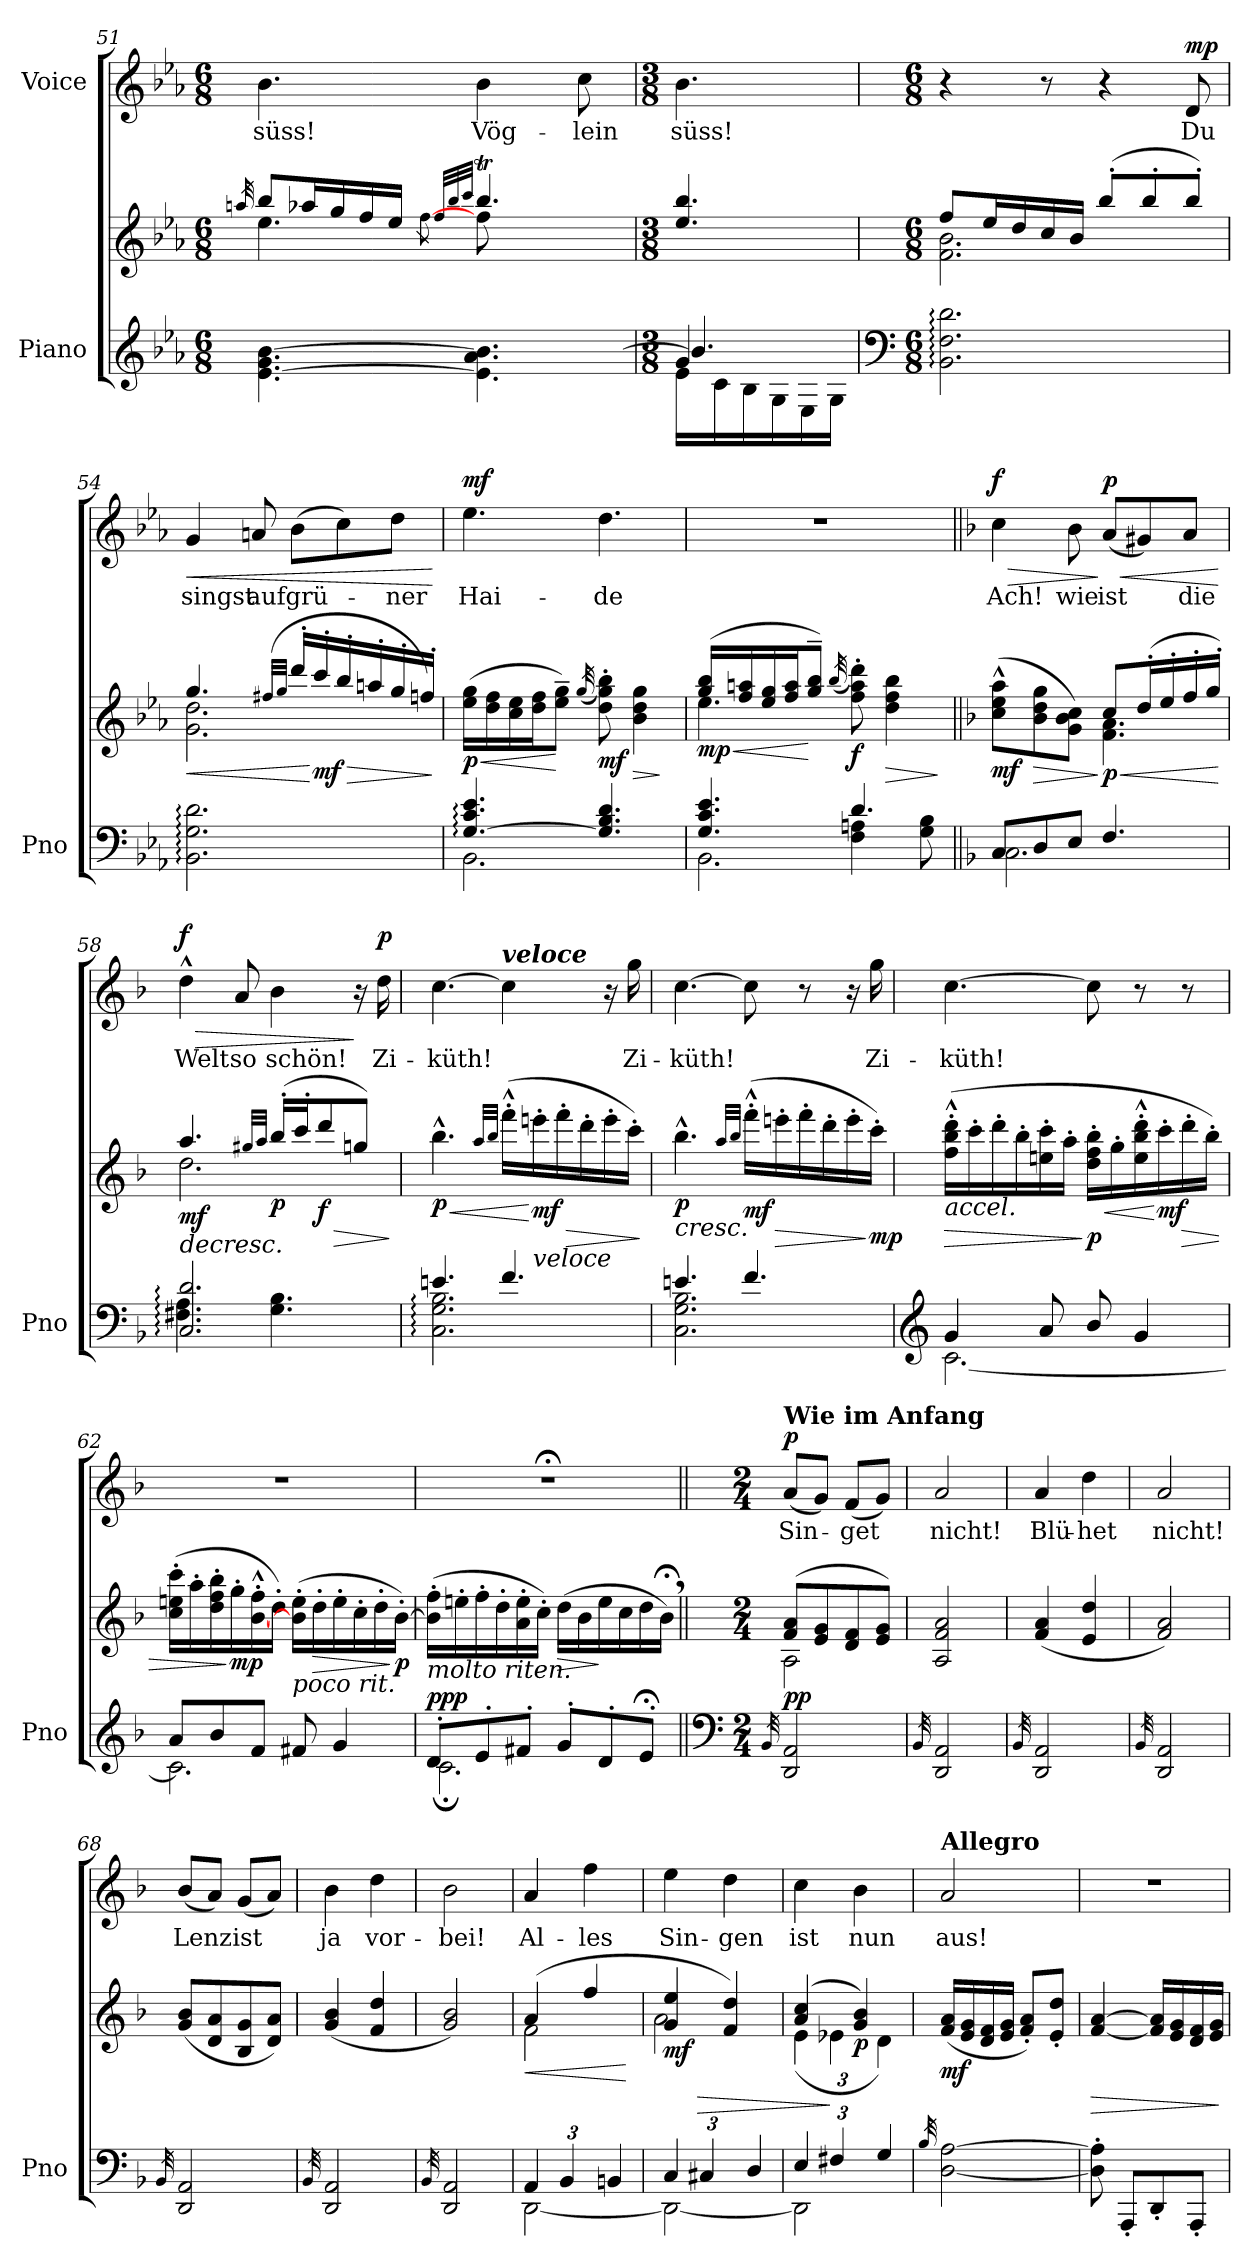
**kern	**kern	**dynam	**kern	**text	**dynam
*part2	*part2	*part2	*part1	*part1	*part1
*staff3	*staff2	*staff2/3	*staff1	*staff1	*staff1
*I"Piano	*	*	*I"Voice	*	*
*I'Pno	*	*	*	*	*
*clefG2	*clefG2	*	*clefG2	*	*
*k[b-e-a-]	*k[b-e-a-]	*	*k[b-e-a-]	*	*
*M6/8	*M6/8	*	*M6/8	*	*
=51	=51	=51	=51	=51	=51
.	32qaan/	.	.	.	.
*^	*^	*	*	*	*
*	*^	*	*	*	*	*	*
!	!	!	!	!	!	!	!LO:LY:b	!
2ryy	2.ryy	[4.e-\ 4.g\ [4.b-\	8bb-/L	4.ee-\	.	4.b-\	süss!	.
.	.	.	16aa-X/L	.	.	.	.	.
.	.	.	16gg/	.	.	.	.	.
.	.	.	16ff/	.	.	.	.	.
.	.	.	16ee-/JJ	.	.	.	.	.
.	.	.	32qff/LLL	.	.	.	.	.
.	.	.	32qbb-/	.	.	.	.	.
.	.	.	32qccc/JJJ	[8qff\	.	.	.	.
!	!	!	!	!	!	!	!LO:LY:b	!
.	.	4.e-\] 4.a-\ 4.b-\]	4.bb-T/	8ff\L	.	4b-\	Vög-	.
16ee-/L	.	.	.	4ryy	.	.	.	.
16dd/	.	.	.	.	.	.	.	.
!	!	!	!	!	!	!	!LO:LY:b	!
16cc/	.	.	.	.	.	8cc\	-lein	.
[16b-/JJ	.	.	.	.	.	.	.	.
*	*	*	*v	*v	*	*	*	*
=52	=52	=52	=52	=52	=52	=52	=52
*M3/8	*	*	*M3/8	*	*M3/8	*	*
!	!	!	!	!	!	!LO:LY:b	!
4g/	16e-\LL	4.b-/]	4.ee-/ 4.bb-/	.	4.b-\	süss!	.
.	16c\	.	.	.	.	.	.
.	16B-\	.	.	.	.	.	.
.	16G\	.	.	.	.	.	.
8reyy	16E-\	.	.	.	.	.	.
.	16G\JJ	.	.	.	.	.	.
*v	*v	*v	*	*	*	*	*
!!LO:LB:g=z
=53	=53	=53	=53	=53	=53
*clefF4	*	*	*	*	*
*M6/8	*M6/8	*	*M6/8	*	*
*	*^	*	*	*	*
2.BB-\: 2.F\: 2.d\:	8ff/L	2.f\ 2.b-\	.	4r	.	.
.	16ee-/L	.	.	.	.	.
.	16dd/	.	.	.	.	.
.	16cc/	.	.	8r	.	.
.	16b-/JJ	.	.	.	.	.
.	(>8bb-'/L	.	.	4r	.	.
.	8bb-'/	.	.	.	.	.
!	!	!	!	!	!LO:LY:b	!LO:DY:a
.	8bb-'/J)	.	.	8d/	Du	mp
=54	=54	=54	=54	=54	=54	=54
!	!	!	!LO:HP:b	!	!LO:LY:b	!LO:HP:b
2.BB-\: 2.G\: 2.d\:	4.gg/	2.g\ 2.dd\	<	4g/	singst	<
!	!	!	!	!	!LO:LY:b	!
.	.	.	.	8an/	auf	.
.	(>32qff#X/LLL	.	.	.	.	.
.	32qgg/JJJ	.	.	.	.	.
!	!	!	!	!	!LO:LY:b	!
.	16ddd'/LL	.	.	(>8b-\L	grü-	.
!	!	!	!LO:HP:n=1:b	!	!	!
!	!	!	!LO:DY:n=1:b	!	!	!
.	16ccc'/	.	[ > mf	.	.	.
.	16bb-'/	.	.	8cc\)	.	.
.	16aan'/	.	.	.	.	.
!	!	!	!	!	!LO:LY:b	!
.	16gg'/	.	.	8dd\J	-ner	.
.	16ffn'/JJ)	.	.	.	.	.
*	*v	*v	*	*	*	*
.	.	]	.	.	[
=55	=55	=55	=55	=55	=55
*^	*	*	*	*	*
!	!	!	!LO:HP:b	!	!LO:LY:b	!
!	!	!	!LO:DY:n=1:b	!	!	!LO:DY:a
[4.G/: 4.c/: 4.e-/:	2.BB-\	(>16ee-\ 16gg\LL	< p	4.ee-\	Hai-	mf
.	.	16dd\ 16ff\	.	.	.	.
.	.	16cc\ 16ee-\	.	.	.	.
.	.	16dd\ 16ff\J	.	.	.	.
.	.	8ee-\~ 8gg\~J)	[	.	.	.
.	.	(<32qgg/	.	.	.	.
!	!	!	!LO:DY:n=2:b	!	!LO:LY:b	!
4.G/] 4.B-/ 4.d/	.	8dd\' 8gg\' 8bb-\')	mf	4.dd\	-de	.
!	!	!	!LO:HP:b	!	!	!
.	.	4b-\ 4dd\ 4gg\	>	.	.	.
*v	*v	*	*	*	*	*
.	.	]	.	.	.
=56	=56	=56	=56	=56	=56
*^	*	*	*	*	*
*	*^	*	*	*	*	*
!	!	!	!	!LO:HP:b	!	!	!
*	*	*	*^	*	*	*	*
!	!	!	!	!	!LO:DY:n=1:b	!	!	!
4.G/ 4.c/ 4.e-/	2.BB-:\	4.reyy	(>16gg/ 16bb-/LL	4.ee-\	< mp	2.r	.	.
.	.	.	16ff/ 16aan/	.	.	.	.	.
.	.	.	16ee-/ 16gg/	.	.	.	.	.
.	.	.	16ff/ 16aa/J	.	.	.	.	.
.	.	.	8gg/~ 8bb-/~J)	.	[	.	.	.
.	.	.	(>32qbb-/	.	.	.	.	.
!	!	!	!	!	!LO:DY:n=2:b	!	!	!
4.d/	.	4F\ 4An\	8ff\' 8aa\' 8ddd\')	8ryy	f	.	.	.
!	!	!	!	!	!LO:HP:b	!	!	!
.	.	.	4dd\ 4ff\ 4bb-\	4ryy	>	.	.	.
.	.	8G\ 8B-\	.	.	.	.	.	.
*v	*v	*v	*	*	*	*	*	*
*	*v	*v	*	*	*	*
.	.	]	.	.	.
!!LO:LB:g=z
=57||	=57||	=57||	=57||	=57||	=57||
*k[b-]	*k[b-]	*	*k[b-]	*	*
*^	*^	*	*	*	*
!	!	!	!	!LO:DY:b	!	!LO:LY:b	!LO:HP:b
!	!	!	!	!	!	!	!LO:DY:n=1:a
8C/L	2.C\	(>8cc\^^ 8ee\^^ 8aa\^^L	4.ryy	mf	4cc\	Ach!	> f
!	!	!	!	!LO:HP:b	!	!	!
8D/	.	8b-\ 8dd\ 8gg\	.	>	.	.	.
!	!	!	!	!	!	!LO:LY:b	!
8E/J	.	8g\ 8b-\ 8cc\J)	.	.	8b-\	wie	.
!	!	!	!	!LO:HP:n=1:b	!	!LO:LY:b	!LO:HP:n=1:b
!	!	!	!	!LO:DY:n=1:b	!	!	!LO:DY:n=2:a
4.F/	.	8cc/L	4.f\ 4.a\	] < p	(<8a/L	ist	] < p
.	.	(>16dd'/L	.	.	8g#X/)	.	.
.	.	16ee'/	.	.	.	.	.
!	!	!	!	!	!	!LO:LY:b	!
.	.	16ff'/	.	.	8a/J	die	.
.	.	16gg'/JJ)	.	.	.	.	.
*v	*v	*	*	*	*	*	*
*	*v	*v	*	*	*	*
.	.	[	.	.	[
=58	=58	=58	=58	=58	=58
*^	*	*	*	*	*
!	!	!	!LO:HP:b	!	!LO:LY:b	!LO:HP:b
*	*	*^	*	*	*	*
!	!	!	!	!LO:DY:n=1:b	!	!	!LO:DY:n=1:a
2.C/: 2.d/:	4.F#X\ 4.A\	4.aa/	2.dd\	> mf	4dd^^\	Welt	> f
!	!	!	!	!	!	!LO:LY:b	!
.	.	.	.	.	8a/	so	.
.	.	32qgg#X/LLL	.	.	.	.	.
.	.	32qaa/JJJ	.	.	.	.	.
!	!	!	!	!LO:DY:n=2:b	!	!LO:LY:b	!
.	4.G\ 4.B-\	(>16bb-'/LL	.	p	4b-\	schön!	.
.	.	16ccc'/J	.	]	.	.	.
!	!	!	!	!LO:HP:b	!	!	!
!	!	!	!	!LO:DY:n=3:b	!	!	!
.	.	8ddd/	.	> f	.	.	.
.	.	8ggn/J)	.	.	16r	.	]
!	!	!	!	!	!	!LO:LY:b	!LO:DY:n=2:a
.	.	.	.	.	16dd\	Zi-	p
*v	*v	*	*	*	*	*	*
*	*v	*v	*	*	*	*
.	.	]	.	.	.
=59	=59	=59	=59	=59	=59
*^	*	*	*	*	*
!	!	!	!LO:HP:b	!	!LO:LY:b	!
!	!	!	!LO:DY:n=1:b	!	!	!
4.en/	2.C\: 2.G\: 2.B-\:	4.bb-^^\	< p	[4.cc\	-küth!	.
.	.	32qaa/LLL	.	.	.	.
.	.	32qbb-/JJJ	.	.	.	.
!	!	!	!	!LO:TX:a:Bi:t=veloce	!	!
4.f/	.	(>16fff'^^\LL	.	4cc\]	.	.
!	!	!LO:TX:b:i:t=veloce	!	!	!	!
!	!	!	!LO:HP:n=1:b	!	!	!
!	!	!	!LO:DY:n=2:b	!	!	!
.	.	16eeen'\	[ > mf	.	.	.
.	.	16fff'\	.	.	.	.
.	.	16ddd'\	.	.	.	.
.	.	16eee'\	.	16r	.	.
!	!	!	!	!	!LO:LY:b	!
.	.	16ccc'\JJ)	.	16gg\	Zi-	.
*v	*v	*	*	*	*	*
.	.	]	.	.	.
=60	=60	=60	=60	=60	=60
*^	*	*	*	*	*
!	!	!	!LO:HP:b	!	!LO:LY:b	!
!	!	!	!LO:DY:n=1:b	!	!	!
4.en/	2.C\ 2.G\ 2.B-\	4.bb-^^\	< p	[4.cc\	-küth!	.
.	.	32qaa/LLL	.	.	.	.
.	.	32qbb-/JJJ	.	.	.	.
!	!	!	!LO:DY:n=2:b	!	!	!
4.f/	.	(>16fff'^^\LL	mf	8cc\]	.	.
!	!	!	!LO:HP:n=1:b	!	!	!
.	.	16eeen'\	[ >	.	.	.
.	.	16fff'\	.	8r	.	.
.	.	16ddd'\	.	.	.	.
.	.	16eee'\	.	16r	.	.
!	!	!	!LO:DY:n=3:b	!	!LO:LY:b	!
.	.	16ccc'\JJ)	] mp	16gg\	Zi-	.
!!LO:LB:g=z
=61	=61	=61	=61	=61	=61	=61
*clefG2	*	*	*	*	*	*
*	*	*	*	*MM105	*	*
!	!	!LO:TX:b:i:t=accel.	!	!	!	!
!	!	!	!LO:HP:b	!	!LO:LY:b	!
4g/	[2.c\	(>16ff\'^^ 16bb-\'^^ 16ddd\'^^LL	>	[4.cc\	-küth!	.
.	.	16ccc'\	.	.	.	.
.	.	16ddd'\	.	.	.	.
.	.	16bb-'\	.	.	.	.
8a/	.	16een\' 16ccc\'	.	.	.	.
.	.	16aa'\JJ	.	.	.	.
*	*	*	*	*MM115	*	*
!	!	!	!LO:HP:n=1:b	!	!	!
!	!	!	!LO:DY:n=1:b	!	!	!
8b-/	.	16dd\' 16ff\' 16bb-\'LL	] < p	8cc\]	.	.
.	.	16gg'\	.	.	.	.
4g/	.	16ee\'^^ 16bb-\'^^ 16ddd\'^^	.	8r	.	.
!	!	!	!LO:DY:n=2:b	!	!	!
.	.	16ccc'\	[ mf	.	.	.
!	!	!	!LO:HP:b	!	!	!
.	.	16ddd'\	>	8r	.	.
.	.	16bb-'\JJ)	.	.	.	.
=62	=62	=62	=62	=62	=62	=62
*	*	*	*	*MM125	*	*
8a/L	2.c\]	(>16cc\' 16een\' 16ccc\'LL	.	2.r	.	.
.	.	16aa'\	.	.	.	.
8b-/	.	16dd\' 16ff\' 16bb-\'	.	.	.	.
!	!	!	!LO:DY:n=1:b	!	!	!
.	.	16gg'\	] mp	.	.	.
8f/J	.	[16b-\'^^ 16ff\'^^	.	.	.	.
.	.	16dd'\JJ)	.	.	.	.
!	!	!LO:TX:b:i:t=poco rit.	!	!	!	!
8f#X/	.	(>16b-\]' 16ee\'LL	.	.	.	.
!	!	!	!LO:HP:b	!	!	!
.	.	16dd'\	>	.	.	.
4g/	.	16ee'\	.	.	.	.
.	.	16cc'\	.	.	.	.
.	.	16dd'\	.	.	.	.
!	!	!	!LO:DY:n=2:b	!	!	!
.	.	[16b-'\JJ)	] p	.	.	.
=63	=63	=63	=63	=63	=63	=63
*	*	*	*	*MM95	*	*
!	!	!LO:TX:b:i:t=molto riten.	!	!	!	!
!	!	!	!LO:DY:a=2	!	!	!
8d'/L	2.c;\	(>16b-\]' 16ff\'LL	ppp	2.r;<	.	.
.	.	16een'\	.	.	.	.
8e'/	.	16ff'\	.	.	.	.
.	.	16dd'\	.	.	.	.
8f#X'/J	.	16a\' 16ee\'	.	.	.	.
.	.	16cc'\JJ)	.	.	.	.
!	!	!	!LO:HP:b	!	!	!
8g'/L	.	(>16dd\LL	>	.	.	.
.	.	16b-\	.	.	.	.
8d'/	.	16ee\	]	.	.	.
.	.	16cc\	.	.	.	.
8e;<'/J	.	16dd\	.	.	.	.
.	.	16b-;<,\JJ)	.	.	.	.
*v	*v	*	*	*	*	*
!!LO:PB:g=z
=64||	=64||	=64||	=64||	=64||	=64||
*clefF4	*	*	*	*	*
*M2/4	*M2/4	*	*M2/4	*	*
32qBB-/	.	.	.	.	.
*	*^	*	*	*	*
!	!	!	!	!LO:TX:a:B:t=Wie im Anfang	!	!
!	!	!	!LO:DY:b	!	!LO:LY:b	!LO:DY:a
2DD/ 2AA/	(>8f/ 8a/L	2A\	pp	(<8a/L	Sin-	p
.	8e/ 8g/	.	.	8g/J)	.	.
!	!	!	!	!	!LO:LY:b	!
.	8d/ 8f/	.	.	(<8f/L	-get	.
.	8e/ 8g/J)	.	.	8g/J)	.	.
*	*v	*v	*	*	*	*
=65	=65	=65	=65	=65	=65
32qBB-/	.	.	.	.	.
!	!	!	!	!LO:LY:b	!
2DD/ 2AA/	2A/ 2f/ 2a/	.	2a/	nicht!	.
=66	=66	=66	=66	=66	=66
32qBB-/	.	.	.	.	.
!	!	!	!	!LO:LY:b	!
2DD/ 2AA/	(<4f/ 4a/	.	4a/	Blü-	.
!	!	!	!	!LO:LY:b	!
.	4e/ 4dd/	.	4dd\	-het	.
=67	=67	=67	=67	=67	=67
32qBB-/	.	.	.	.	.
!	!	!	!	!LO:LY:b	!
2DD/ 2AA/	2f/ 2a/)	.	2a/	nicht!	.
=68	=68	=68	=68	=68	=68
32qBB-/	.	.	.	.	.
!	!	!	!	!LO:LY:b	!
2DD/ 2AA/	(<8g/ 8b-/L	.	(<8b-/L	Lenz	.
.	8d/ 8a/	.	8a/J)	.	.
!	!	!	!	!LO:LY:b	!
.	8B-/ 8g/	.	(<8g/L	ist	.
.	8d/ 8a/J)	.	8a/J)	.	.
=69	=69	=69	=69	=69	=69
32qBB-/	.	.	.	.	.
!	!	!	!	!LO:LY:b	!
2DD/ 2AA/	(<4g/ 4b-/	.	4b-\	ja	.
!	!	!	!	!LO:LY:b	!
.	4f/ 4dd/	.	4dd\	vor-	.
=70	=70	=70	=70	=70	=70
32qBB-/	.	.	.	.	.
!	!	!	!	!LO:LY:b	!
2DD/ 2AA/	2g/ 2b-/)	.	2b-\	-bei!	.
=71	=71	=71	=71	=71	=71
*Xbrackettup	*	*	*	*	*
*^	*	*	*	*	*
!	!	!	!LO:HP:b	!	!LO:LY:b	!
*	*	*^	*	*	*	*
6AA/	[2DD\	(>4a/	2f\	<	4a/	Al-	.
6BB-/	.	.	.	.	.	.	.
!	!	!	!	!	!	!LO:LY:b	!
.	.	4ff/	.	.	4ff\	-les	.
6BBn/	.	.	.	.	.	.	.
*v	*v	*	*	*	*	*	*
*	*v	*v	*	*	*	*
.	.	[	.	.	.
!!LO:LB:g=z
=72	=72	=72	=72	=72	=72
*^	*	*	*	*	*
!	!	!	!LO:HP:b	!	!LO:LY:b	!
*	*	*^	*	*	*	*
!	!	!	!	!LO:DY:n=1:b	!	!	!
6C/	2DD\_	4g/ 4ee/	2a\	> mf	4ee\	Sin-	.
6C#X/	.	.	.	.	.	.	.
!	!	!	!	!	!	!LO:LY:b	!
.	.	4f/ 4dd/)	.	.	4dd\	-gen	.
6D/	.	.	.	.	.	.	.
=73	=73	=73	=73	=73	=73	=73	=73
*	*	*	*Xbrackettup	*	*	*	*
!	!	!	!	!	!	!LO:LY:b	!
6E/	2DD\]	(>4a/ 4cc/	(<6e\	.	4cc\	ist	.
6F#X/	.	.	6e-X\	]	.	.	.
!	!	!	!	!LO:DY:b	!	!LO:LY:b	!
.	.	4g/ 4b-/)	.	p	4b-\	nun	.
6G/	.	.	6d\)	.	.	.	.
*v	*v	*	*	*	*	*	*
*	*v	*v	*	*	*	*
=74	=74	=74	=74	=74	=74
32qB-/	.	.	.	.	.
!	!	!	!LO:TX:a:B:t=Allegro	!	!
!	!	!LO:DY:b	!	!LO:LY:b	!
[2D\ [2A\	(<16f/ 16a/LL	mf	2a/	aus!	.
.	16e/ 16g/	.	.	.	.
.	16d/ 16f/	.	.	.	.
.	16e/ 16g/JJ	.	.	.	.
.	8f/' 8a/'L)	.	.	.	.
.	8e/' 8dd/'J	.	.	.	.
=75	=75	=75	=75	=75	=75
!	!	!LO:HP:b	!	!	!
8D\]' 8A\]'	[4f/ [4a/	>	2r	.	.
8AAA'/L	.	.	.	.	.
8DD'/	16f/] 16a/]LL	.	.	.	.
.	16e/ 16g/	.	.	.	.
8AAA'/J	16d/ 16f/	.	.	.	.
.	16e/ 16g/JJ	.	.	.	.
.	.	]	.	.	.
=	=	=	=	=	=
*-	*-	*-	*-	*-	*-
